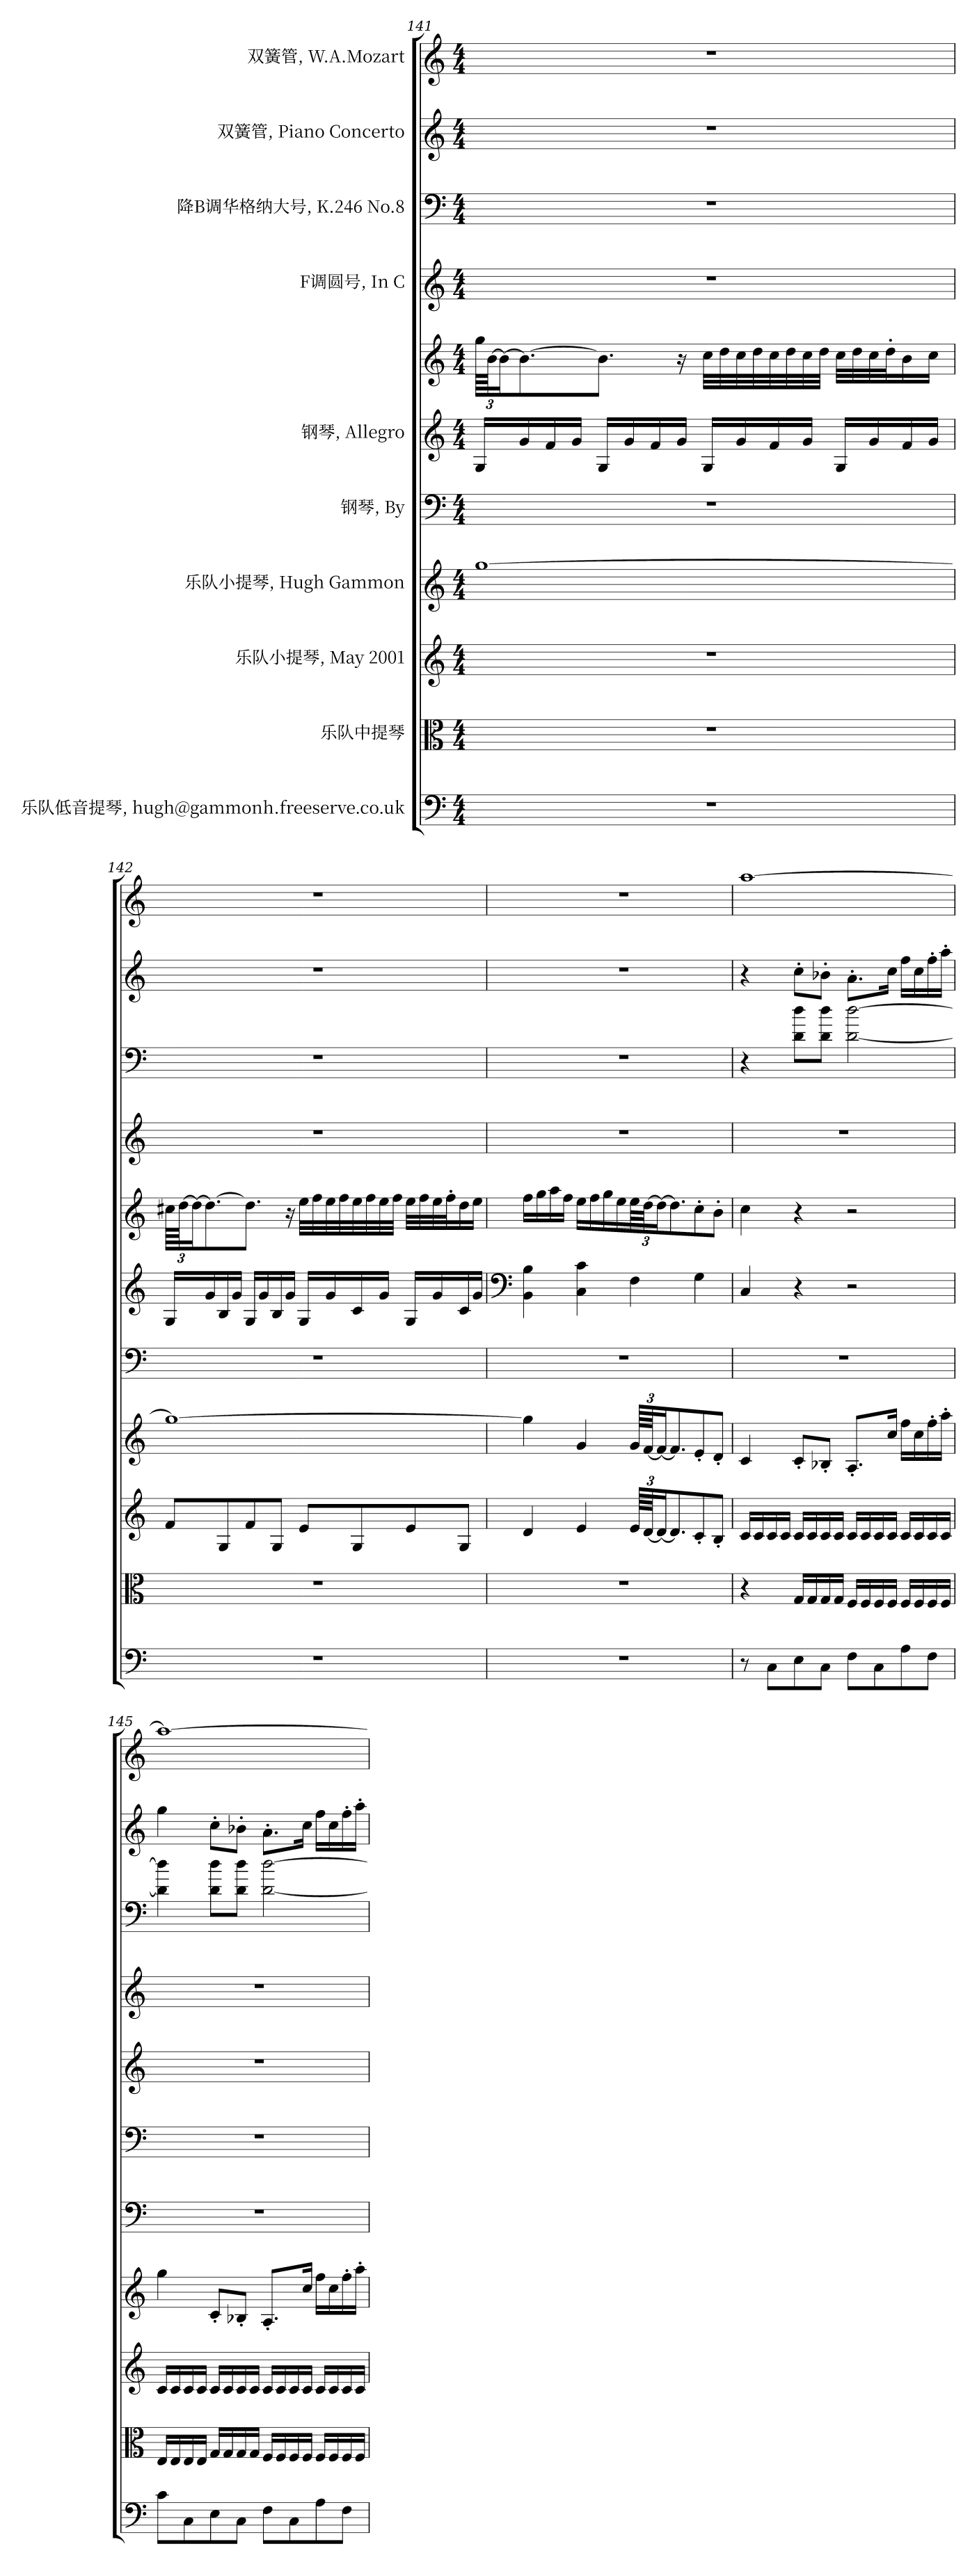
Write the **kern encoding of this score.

**kern	**kern	**kern	**kern	**kern	**kern	**kern	**kern	**kern	**kern	**kern
*part10	*part9	*part8	*part7	*part6	*part5	*part5	*part4	*part3	*part2	*part1
*staff11	*staff10	*staff9	*staff8	*staff7	*staff6	*staff5	*staff4	*staff3	*staff2	*staff1
*I"乐队低音提琴, hugh@gammonh.freeserve.co.uk	*I"乐队中提琴	*I"乐队小提琴, May 2001	*I"乐队小提琴, Hugh Gammon	*I"钢琴,       By	*I"钢琴, Allegro	*	*I"F调圆号, In C	*I"降B调华格纳大号, K.246 No.8	*I"双簧管, Piano Concerto	*I"双簧管, W.A.Mozart
*clefF4	*clefC3	*clefG2	*clefG2	*clefF4	*clefG2	*clefG2	*clefG2	*clefF4	*clefG2	*clefG2
*ITrd7c12	*	*	*	*	*	*	*ITrd4c7	*ITrd1c2	*	*
*k[]	*k[]	*k[]	*k[]	*k[]	*k[]	*k[]	*k[b-]	*k[b-e-]	*k[]	*k[]
*M4/4	*M4/4	*M4/4	*M4/4	*M4/4	*M4/4	*M4/4	*M4/4	*M4/4	*M4/4	*M4/4
*	*	*	*	*	*	*Xbrackettup	*	*	*	*
=141	=141	=141	=141	=141	=141	=141	=141	=141	=141	=141
1r	1r	1r	[1gg	1r	16G/LL	96gg\LLLL	1r	1r	1r	1r
.	.	.	.	.	.	[96b\JJ	.	.	.	.
.	.	.	.	.	.	24b\J_	.	.	.	.
.	.	.	.	.	16g/	8.b\_	.	.	.	.
.	.	.	.	.	16f/	.	.	.	.	.
.	.	.	.	.	16g/JJ	.	.	.	.	.
.	.	.	.	.	16G/LL	8.b\J]	.	.	.	.
.	.	.	.	.	16g/	.	.	.	.	.
.	.	.	.	.	16f/	.	.	.	.	.
.	.	.	.	.	16g/JJ	16r	.	.	.	.
.	.	.	.	.	16G/LL	32cc\LLL	.	.	.	.
.	.	.	.	.	.	32dd\	.	.	.	.
.	.	.	.	.	16g/	32cc\	.	.	.	.
.	.	.	.	.	.	32dd\	.	.	.	.
.	.	.	.	.	16f/	32cc\	.	.	.	.
.	.	.	.	.	.	32dd\	.	.	.	.
.	.	.	.	.	16g/JJ	32cc\	.	.	.	.
.	.	.	.	.	.	32dd\JJJ	.	.	.	.
.	.	.	.	.	16G/LL	32cc\LLL	.	.	.	.
.	.	.	.	.	.	32dd\	.	.	.	.
.	.	.	.	.	16g/	32cc\	.	.	.	.
.	.	.	.	.	.	32dd'\J	.	.	.	.
.	.	.	.	.	16f/	16b\	.	.	.	.
.	.	.	.	.	16g/JJ	16cc\JJ	.	.	.	.
!!LO:PB:g=z
=142	=142	=142	=142	=142	=142	=142	=142	=142	=142	=142
1r	1r	8f/L	1gg_	1r	16G/LL	96cc#X\LLLL	1r	1r	1r	1r
.	.	.	.	.	.	[96dd\JJ	.	.	.	.
.	.	.	.	.	.	24dd\J_	.	.	.	.
.	.	.	.	.	16g/	8.dd\_	.	.	.	.
.	.	8G/	.	.	16B/	.	.	.	.	.
.	.	.	.	.	16g/JJ	.	.	.	.	.
.	.	8f/	.	.	16G/LL	8.dd\J]	.	.	.	.
.	.	.	.	.	16g/	.	.	.	.	.
.	.	8G/J	.	.	16B/	.	.	.	.	.
.	.	.	.	.	16g/JJ	16r	.	.	.	.
.	.	8e/L	.	.	16G/LL	32ee\LLL	.	.	.	.
.	.	.	.	.	.	32ff\	.	.	.	.
.	.	.	.	.	16g/	32ee\	.	.	.	.
.	.	.	.	.	.	32ff\	.	.	.	.
.	.	8G/	.	.	16c/	32ee\	.	.	.	.
.	.	.	.	.	.	32ff\	.	.	.	.
.	.	.	.	.	16g/JJ	32ee\	.	.	.	.
.	.	.	.	.	.	32ff\JJJ	.	.	.	.
.	.	8e/	.	.	16G/LL	32ee\LLL	.	.	.	.
.	.	.	.	.	.	32ff\	.	.	.	.
.	.	.	.	.	16g/	32ee\	.	.	.	.
.	.	.	.	.	.	32ff'\J	.	.	.	.
.	.	8G/J	.	.	16c/	16dd\	.	.	.	.
.	.	.	.	.	16g/JJ	16ee\JJ	.	.	.	.
=143	=143	=143	=143	=143	=143	=143	=143	=143	=143	=143
*	*	*	*	*	*clefF4	*	*	*	*	*
1r	1r	4d/	4gg\]	1r	4BB\ 4B\	16ff\LL	1r	1r	1r	1r
.	.	.	.	.	.	16gg\	.	.	.	.
.	.	.	.	.	.	16aa\	.	.	.	.
.	.	.	.	.	.	16ff\JJ	.	.	.	.
.	.	4e/	4g/	.	4C\ 4c\	16ee\LL	.	.	.	.
.	.	.	.	.	.	16ff\	.	.	.	.
.	.	.	.	.	.	16gg\	.	.	.	.
.	.	.	.	.	.	16ee\	.	.	.	.
*	*	*Xbrackettup	*Xbrackettup	*	*	*	*	*	*	*
.	.	96e/LLLL	96g/LLLL	.	4F\	96ee\LL	.	.	.	.
.	.	[96d/JJ	[96f/JJ	.	.	[96dd\JJ	.	.	.	.
.	.	24d/J_	24f/J_	.	.	24dd\J_	.	.	.	.
.	.	8.d/]	8.f/]	.	.	8.dd\]	.	.	.	.
.	.	8c'/	8e'/	.	4G\	8cc'\	.	.	.	.
.	.	8B'/J	8d'/J	.	.	8b'\J	.	.	.	.
!!LO:PB:g=z
=144	=144	=144	=144	=144	=144	=144	=144	=144	=144	=144
8r	4r	16c/LL	4c/	1r	4C/	4cc\	1r	4r	4r	[1aa
.	.	16c/	.	.	.	.	.	.	.	.
8CC\L	.	16c/	.	.	.	.	.	.	.	.
.	.	16c/JJ	.	.	.	.	.	.	.	.
8EE\	16G/LL	16c/LL	8c'/L	.	4r	4r	.	8c\ 8cc\L	8cc'\L	.
.	16G/	16c/	.	.	.	.	.	.	.	.
8CC\J	16G/	16c/	8B-X'/J	.	.	.	.	8c\ 8cc\J	8b-X'\J	.
.	16G/JJ	16c/JJ	.	.	.	.	.	.	.	.
8FF\L	16F/LL	16c/LL	8.A'/L	.	2r	2r	.	[2c\ [2cc\	8.a'\L	.
.	16F/	16c/	.	.	.	.	.	.	.	.
8CC\	16F/	16c/	.	.	.	.	.	.	.	.
.	16F/JJ	16c/JJ	16cc/Jk	.	.	.	.	.	16cc\Jk	.
8AA\	16F/LL	16c/LL	16ff\LL	.	.	.	.	.	16ff\LL	.
.	16F/	16c/	16cc\	.	.	.	.	.	16cc\	.
8FF\J	16F/	16c/	16ff'\	.	.	.	.	.	16ff'\	.
.	16F/JJ	16c/JJ	16aa'\JJ	.	.	.	.	.	16aa'\JJ	.
!!LO:PB:g=z
=145	=145	=145	=145	=145	=145	=145	=145	=145	=145	=145
8C\L	16E/LL	16c/LL	4gg\	1r	1r	1r	1r	4c\] 4cc\]	4gg\	1aa_
.	16E/	16c/	.	.	.	.	.	.	.	.
8CC\	16E/	16c/	.	.	.	.	.	.	.	.
.	16E/JJ	16c/JJ	.	.	.	.	.	.	.	.
8EE\	16G/LL	16c/LL	8c'/L	.	.	.	.	8c\ 8cc\L	8cc'\L	.
.	16G/	16c/	.	.	.	.	.	.	.	.
8CC\J	16G/	16c/	8B-X'/J	.	.	.	.	8c\ 8cc\J	8b-X'\J	.
.	16G/JJ	16c/JJ	.	.	.	.	.	.	.	.
8FF\L	16F/LL	16c/LL	8.A'/L	.	.	.	.	[2c\ [2cc\	8.a'\L	.
.	16F/	16c/	.	.	.	.	.	.	.	.
8CC\	16F/	16c/	.	.	.	.	.	.	.	.
.	16F/JJ	16c/JJ	16cc/Jk	.	.	.	.	.	16cc\Jk	.
8AA\	16F/LL	16c/LL	16ff\LL	.	.	.	.	.	16ff\LL	.
.	16F/	16c/	16cc\	.	.	.	.	.	16cc\	.
8FF\J	16F/	16c/	16ff'\	.	.	.	.	.	16ff'\	.
.	16F/JJ	16c/JJ	16aa'\JJ	.	.	.	.	.	16aa'\JJ	.
=	=	=	=	=	=	=	=	=	=	=
*-	*-	*-	*-	*-	*-	*-	*-	*-	*-	*-
